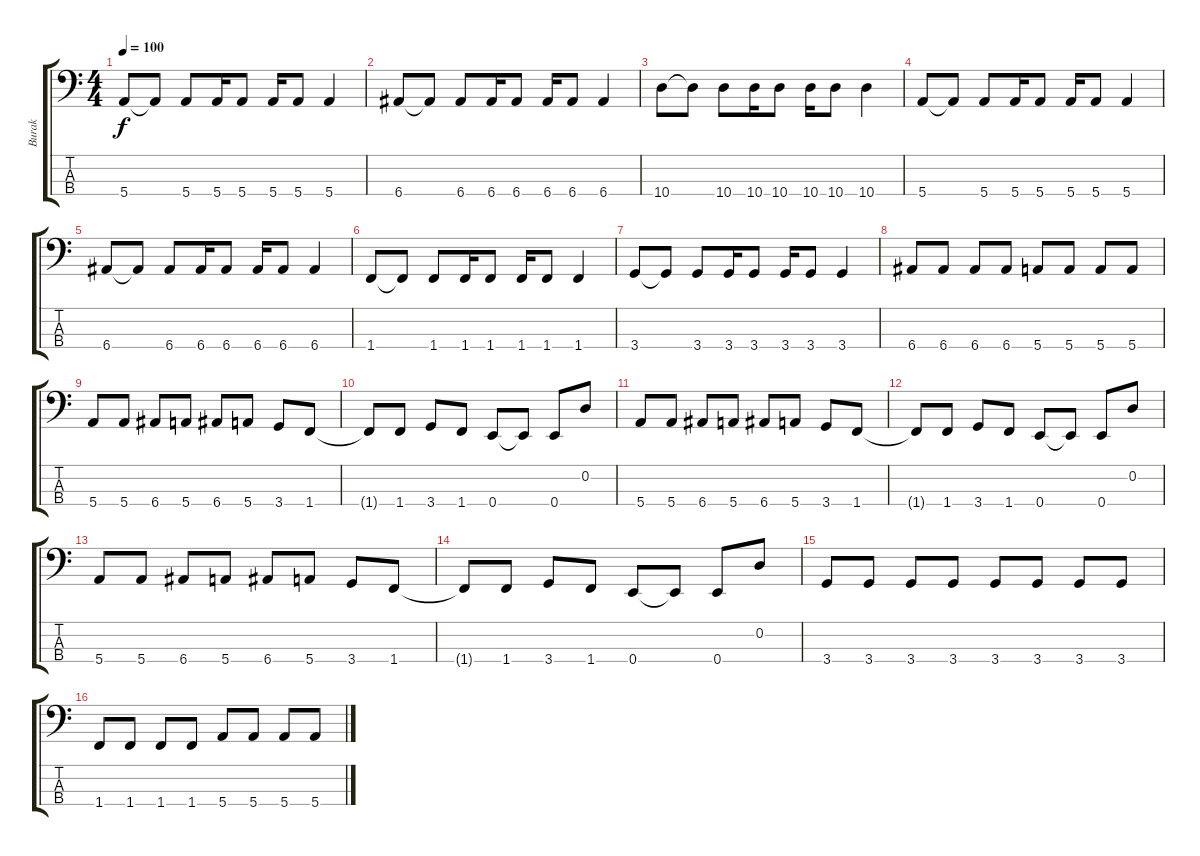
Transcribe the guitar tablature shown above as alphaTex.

\track ("Burak" "Burak") {instrument electricbassfinger}
\staff {score tabs}
\tuning (G2 D2 A1 E1) {hide}
\ts (4 4)
\tempo 100
\clef f4
\ks c
5.4.8{dy f} 5.4{t}.8 5.4.8 5.4.16 5.4.8 5.4.16 5.4.8 5.4.4 |
6.4.8 6.4{t}.8 6.4.8 6.4.16 6.4.8 6.4.16 6.4.8 6.4.4 |
10.4.8 10.4{t}.8 10.4.8 10.4.16 10.4.8 10.4.16 10.4.8 10.4.4 |
5.4.8 5.4{t}.8 5.4.8 5.4.16 5.4.8 5.4.16 5.4.8 5.4.4 |
6.4.8 6.4{t}.8 6.4.8 6.4.16 6.4.8 6.4.16 6.4.8 6.4.4 |
1.4.8 1.4{t}.8 1.4.8 1.4.16 1.4.8 1.4.16 1.4.8 1.4.4 |
3.4.8 3.4{t}.8 3.4.8 3.4.16 3.4.8 3.4.16 3.4.8 3.4.4 |
6.4.8 6.4.8 6.4.8 6.4.8 5.4.8 5.4.8 5.4.8 5.4.8 |
5.4.8 5.4.8 6.4.8 5.4.8 6.4.8 5.4.8 3.4.8 1.4.8 |
1.4{t}.8 1.4.8 3.4.8 1.4.8 0.4.8 0.4{t}.8 0.4.8 0.2.8 |
5.4.8 5.4.8 6.4.8 5.4.8 6.4.8 5.4.8 3.4.8 1.4.8 |
1.4{t}.8 1.4.8 3.4.8 1.4.8 0.4.8 0.4{t}.8 0.4.8 0.2.8 |
5.4.8 5.4.8 6.4.8 5.4.8 6.4.8 5.4.8 3.4.8 1.4.8 |
1.4{t}.8 1.4.8 3.4.8 1.4.8 0.4.8 0.4{t}.8 0.4.8 0.2.8 |
3.4.8 3.4.8 3.4.8 3.4.8 3.4.8 3.4.8 3.4.8 3.4.8 |
1.4.8 1.4.8 1.4.8 1.4.8 5.4.8 5.4.8 5.4.8 5.4.8
